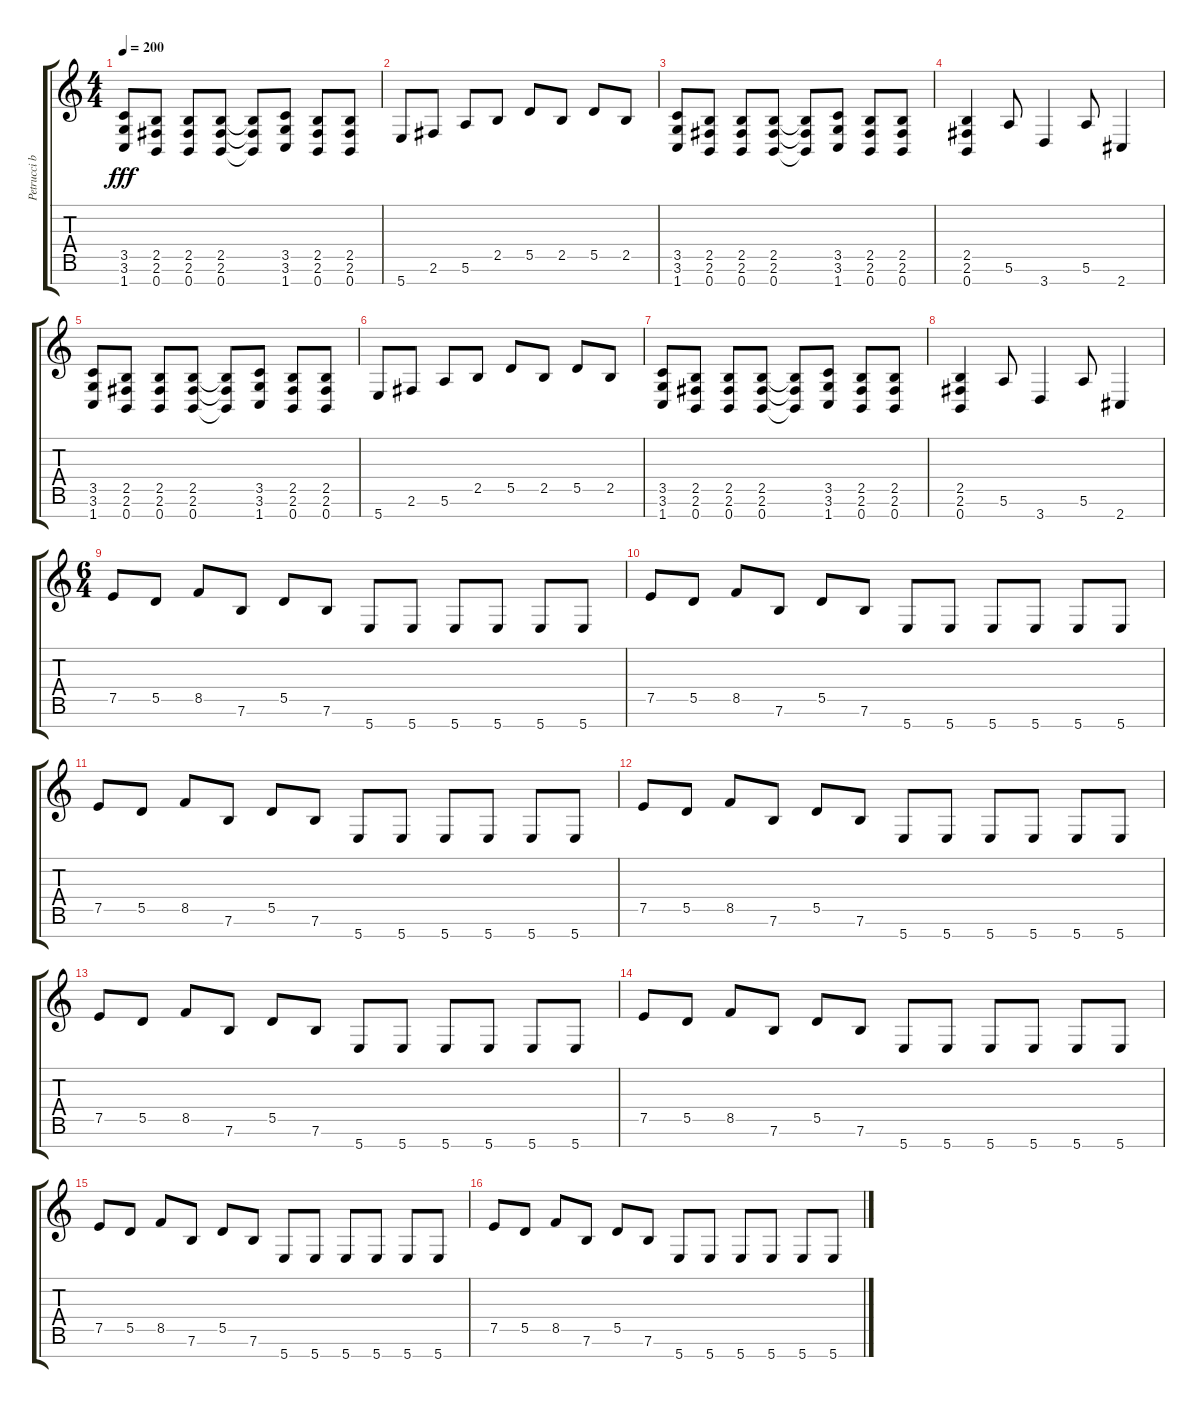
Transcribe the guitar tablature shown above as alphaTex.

\track ("Petrucci base 1" "Petrucci b") {instrument distortionguitar}
\staff {score tabs}
\tuning (E4 B3 G3 D3 A2 E2 B1) {hide}
\ts (4 4)
\tempo 200
\clef g2
\ks c
(3.5 3.6 1.7).8{dy fff} (2.5 2.6 0.7).8 (2.5 2.6 0.7).8 (2.5 2.6 0.7).8 (2.5{t} 2.6{t} 0.7{t}).8 (3.5 3.6 1.7).8 (2.5 2.6 0.7).8 (2.5 2.6 0.7).8 |
5.7.8 2.6.8 5.6.8 2.5.8 5.5.8 2.5.8 5.5.8 2.5.8 |
(3.5 3.6 1.7).8 (2.5 2.6 0.7).8 (2.5 2.6 0.7).8 (2.5 2.6 0.7).8 (2.5{t} 2.6{t} 0.7{t}).8 (3.5 3.6 1.7).8 (2.5 2.6 0.7).8 (2.5 2.6 0.7).8 |
(2.5 2.6 0.7).4 5.6.8 3.7.4 5.6.8 2.7.4 |
(3.5 3.6 1.7).8 (2.5 2.6 0.7).8 (2.5 2.6 0.7).8 (2.5 2.6 0.7).8 (2.5{t} 2.6{t} 0.7{t}).8 (3.5 3.6 1.7).8 (2.5 2.6 0.7).8 (2.5 2.6 0.7).8 |
5.7.8 2.6.8 5.6.8 2.5.8 5.5.8 2.5.8 5.5.8 2.5.8 |
(3.5 3.6 1.7).8 (2.5 2.6 0.7).8 (2.5 2.6 0.7).8 (2.5 2.6 0.7).8 (2.5{t} 2.6{t} 0.7{t}).8 (3.5 3.6 1.7).8 (2.5 2.6 0.7).8 (2.5 2.6 0.7).8 |
(2.5 2.6 0.7).4 5.6.8 3.7.4 5.6.8 2.7.4 |
\ts (6 4)
7.5.8 5.5.8 8.5.8 7.6.8 5.5.8 7.6.8 5.7.8 5.7.8 5.7.8 5.7.8 5.7.8 5.7.8 |
7.5.8 5.5.8 8.5.8 7.6.8 5.5.8 7.6.8 5.7.8 5.7.8 5.7.8 5.7.8 5.7.8 5.7.8 |
7.5.8 5.5.8 8.5.8 7.6.8 5.5.8 7.6.8 5.7.8 5.7.8 5.7.8 5.7.8 5.7.8 5.7.8 |
7.5.8 5.5.8 8.5.8 7.6.8 5.5.8 7.6.8 5.7.8 5.7.8 5.7.8 5.7.8 5.7.8 5.7.8 |
7.5.8 5.5.8 8.5.8 7.6.8 5.5.8 7.6.8 5.7.8 5.7.8 5.7.8 5.7.8 5.7.8 5.7.8 |
7.5.8 5.5.8 8.5.8 7.6.8 5.5.8 7.6.8 5.7.8 5.7.8 5.7.8 5.7.8 5.7.8 5.7.8 |
7.5.8 5.5.8 8.5.8 7.6.8 5.5.8 7.6.8 5.7.8 5.7.8 5.7.8 5.7.8 5.7.8 5.7.8 |
7.5.8 5.5.8 8.5.8 7.6.8 5.5.8 7.6.8 5.7.8 5.7.8 5.7.8 5.7.8 5.7.8 5.7.8
